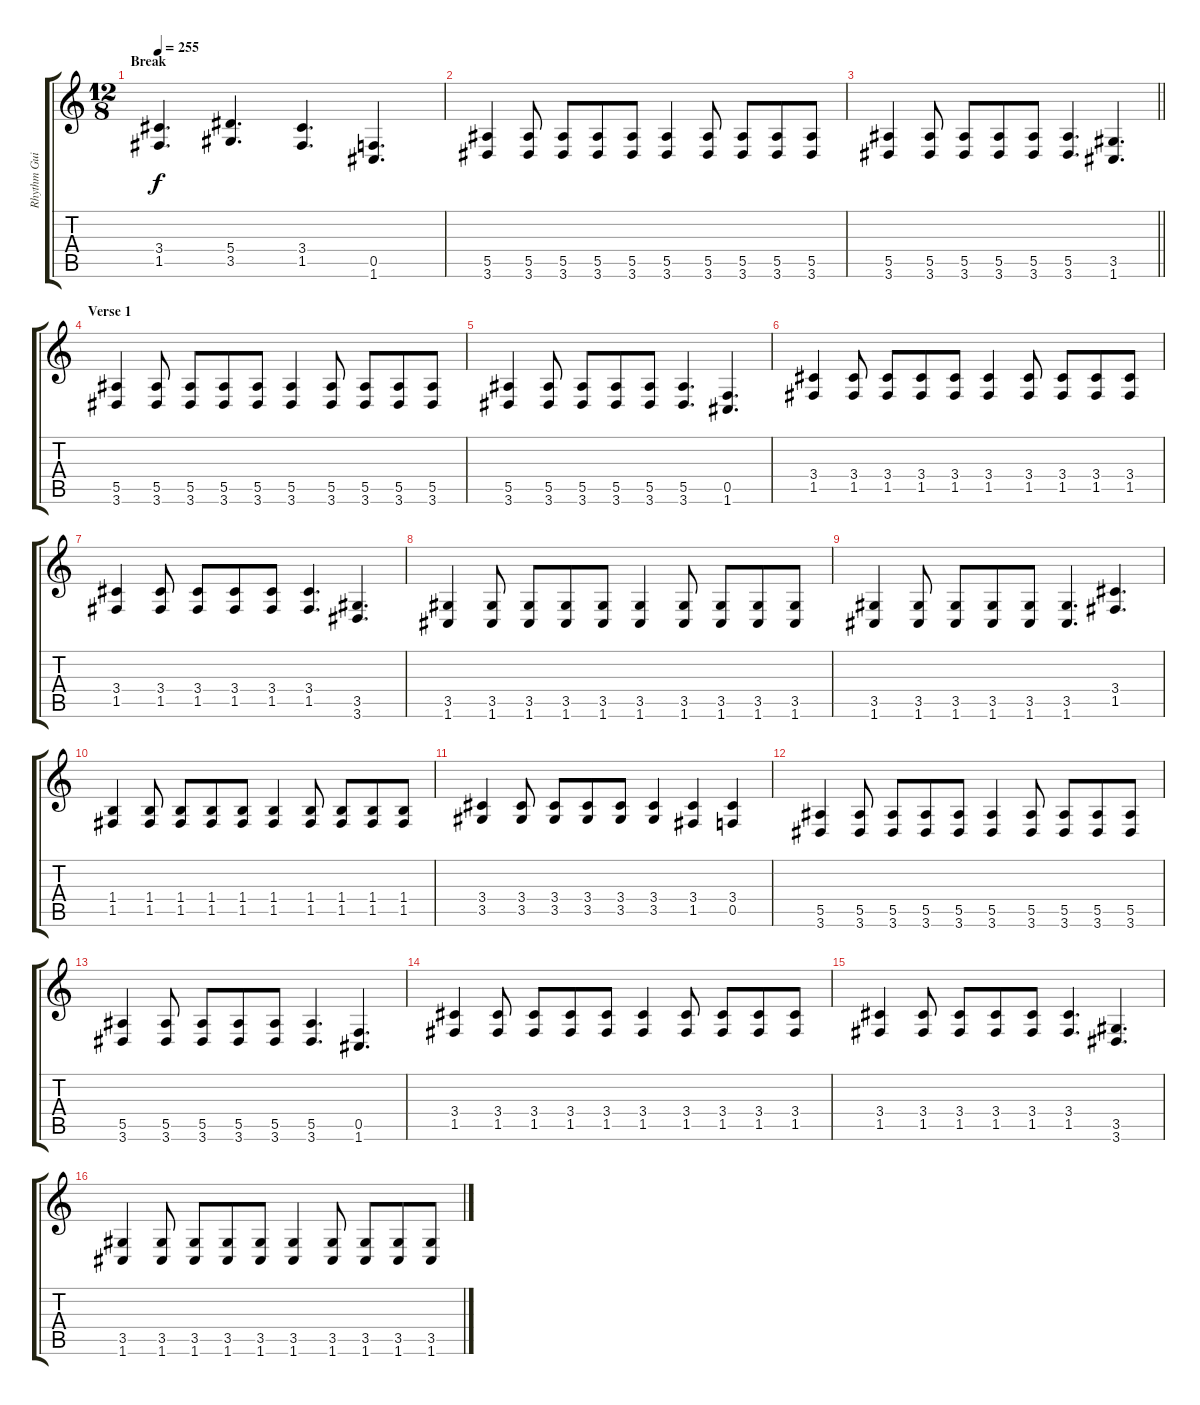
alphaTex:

\track ("Rhythm Guitar" "Rhythm Gui") {instrument distortionguitar}
\staff {score tabs}
\tuning (C4 G3 Eb3 Bb2 F2 C2) {hide}
\ts (12 8)
\section ("" "Break")
\tempo 255
\clef g2
\ks c
(3.4 1.5).4{d dy f} (5.4 3.5).4{d} (3.4 1.5).4{d} (0.5 1.6).4{d} |
(5.5 3.6).4 (5.5 3.6).8 (5.5 3.6).8 (5.5 3.6).8 (5.5 3.6).8 (5.5 3.6).4 (5.5 3.6).8 (5.5 3.6).8 (5.5 3.6).8 (5.5 3.6).8 |
\barLineRight lightlight
(5.5 3.6).4 (5.5 3.6).8 (5.5 3.6).8 (5.5 3.6).8 (5.5 3.6).8 (5.5 3.6).4{d} (3.5 1.6).4{d} |
\section ("" "Verse 1")
(5.5 3.6).4 (5.5 3.6).8 (5.5 3.6).8 (5.5 3.6).8 (5.5 3.6).8 (5.5 3.6).4 (5.5 3.6).8 (5.5 3.6).8 (5.5 3.6).8 (5.5 3.6).8 |
(5.5 3.6).4 (5.5 3.6).8 (5.5 3.6).8 (5.5 3.6).8 (5.5 3.6).8 (5.5 3.6).4{d} (0.5 1.6).4{d} |
(3.4 1.5).4 (3.4 1.5).8 (3.4 1.5).8 (3.4 1.5).8 (3.4 1.5).8 (3.4 1.5).4 (3.4 1.5).8 (3.4 1.5).8 (3.4 1.5).8 (3.4 1.5).8 |
(3.4 1.5).4 (3.4 1.5).8 (3.4 1.5).8 (3.4 1.5).8 (3.4 1.5).8 (3.4 1.5).4{d} (3.5 3.6).4{d} |
(3.5 1.6).4 (3.5 1.6).8 (3.5 1.6).8 (3.5 1.6).8 (3.5 1.6).8 (3.5 1.6).4 (3.5 1.6).8 (3.5 1.6).8 (3.5 1.6).8 (3.5 1.6).8 |
(3.5 1.6).4 (3.5 1.6).8 (3.5 1.6).8 (3.5 1.6).8 (3.5 1.6).8 (3.5 1.6).4{d} (3.4 1.5).4{d} |
(1.4 1.5).4 (1.4 1.5).8 (1.4 1.5).8 (1.4 1.5).8 (1.4 1.5).8 (1.4 1.5).4 (1.4 1.5).8 (1.4 1.5).8 (1.4 1.5).8 (1.4 1.5).8 |
(3.4 3.5).4 (3.4 3.5).8 (3.4 3.5).8 (3.4 3.5).8 (3.4 3.5).8 (3.4 3.5).4 (3.4 1.5).4 (3.4 0.5).4 |
(5.5 3.6).4 (5.5 3.6).8 (5.5 3.6).8 (5.5 3.6).8 (5.5 3.6).8 (5.5 3.6).4 (5.5 3.6).8 (5.5 3.6).8 (5.5 3.6).8 (5.5 3.6).8 |
(5.5 3.6).4 (5.5 3.6).8 (5.5 3.6).8 (5.5 3.6).8 (5.5 3.6).8 (5.5 3.6).4{d} (0.5 1.6).4{d} |
(3.4 1.5).4 (3.4 1.5).8 (3.4 1.5).8 (3.4 1.5).8 (3.4 1.5).8 (3.4 1.5).4 (3.4 1.5).8 (3.4 1.5).8 (3.4 1.5).8 (3.4 1.5).8 |
(3.4 1.5).4 (3.4 1.5).8 (3.4 1.5).8 (3.4 1.5).8 (3.4 1.5).8 (3.4 1.5).4{d} (3.5 3.6).4{d} |
(3.5 1.6).4 (3.5 1.6).8 (3.5 1.6).8 (3.5 1.6).8 (3.5 1.6).8 (3.5 1.6).4 (3.5 1.6).8 (3.5 1.6).8 (3.5 1.6).8 (3.5 1.6).8
